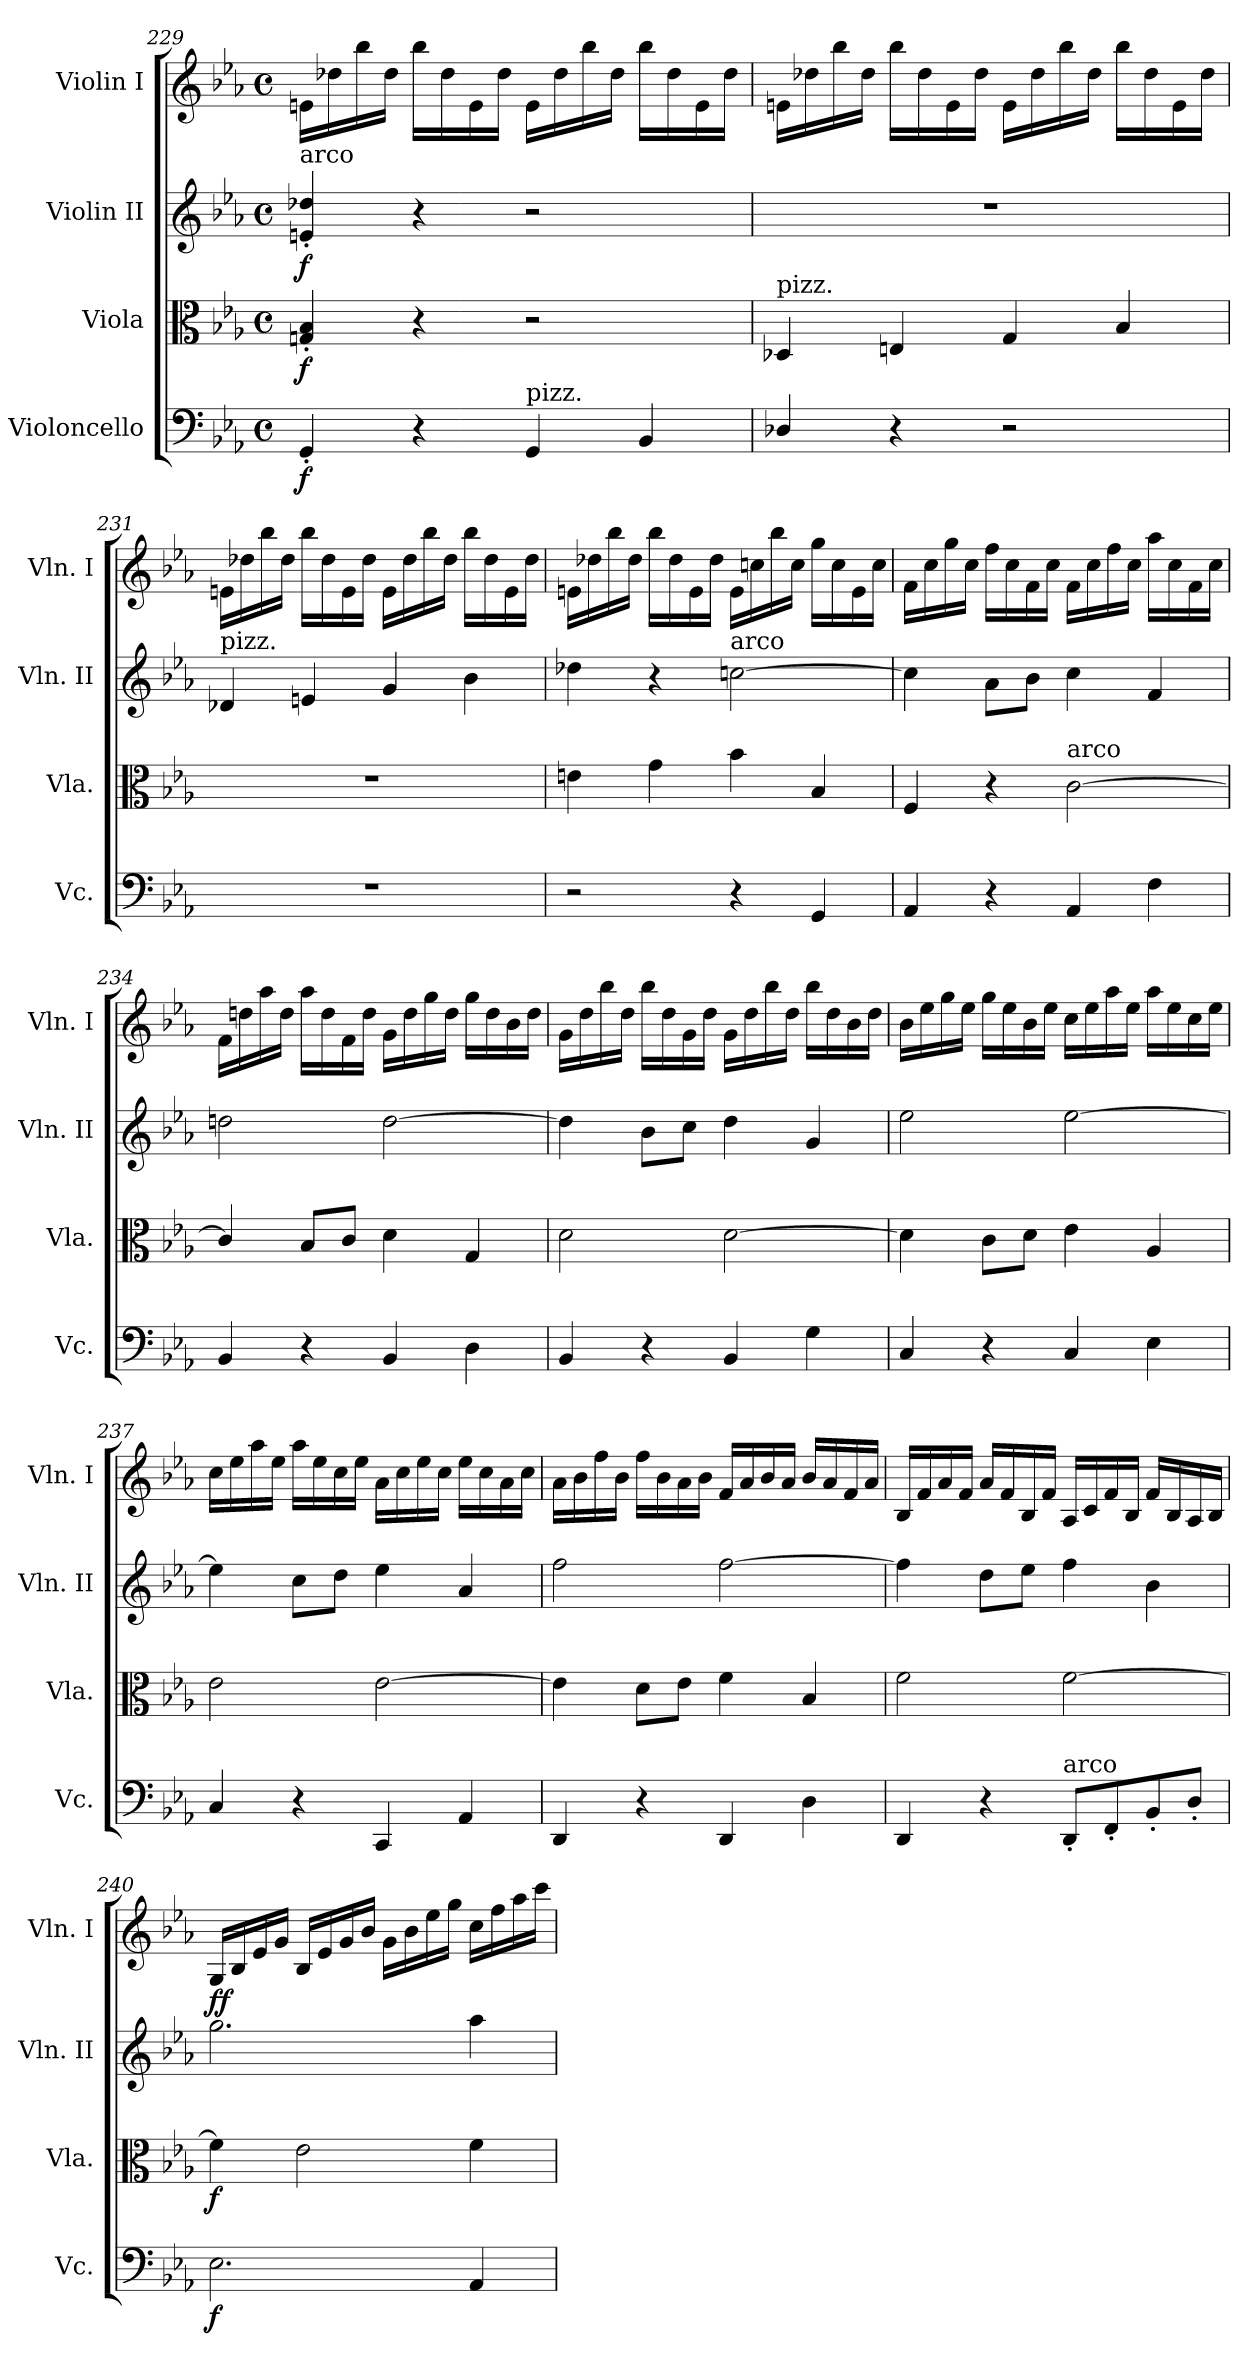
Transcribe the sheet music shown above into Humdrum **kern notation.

**kern	**dynam	**kern	**dynam	**kern	**dynam	**kern
*part4	*part4	*part3	*part3	*part2	*part2	*part1
*staff4	*staff4	*staff3	*staff3	*staff2	*staff2	*staff1
*I"Violoncello	*	*I"Viola	*	*I"Violin II	*	*I"Violin I
*I'Vc.	*	*I'Vla.	*	*I'Vln. II	*	*I'Vln. I
!!LO:LB:g=z
*clefF4	*	*clefC3	*	*clefG2	*	*clefG2
*k[b-e-a-]	*	*k[b-e-a-]	*	*k[b-e-a-]	*	*k[b-e-a-]
*E-:	*	*E-:	*	*E-:	*	*E-:
*M4/4	*	*M4/4	*	*M4/4	*	*M4/4
*met(c)	*	*met(c)	*	*met(c)	*	*met(c)
=229	=229	=229	=229	=229	=229	=229
!	!	!	!	!LO:TX:a:t=arco	!	!
!	!LO:DY:b	!	!LO:DY:b	!	!LO:DY:b	!
4GG'/	f	4Gn/' 4B-/'	f	4en/' 4dd-X/'	f	16en\LL
.	.	.	.	.	.	16dd-X\
.	.	.	.	.	.	16bb-\
.	.	.	.	.	.	16dd-\JJ
4r	.	4r	.	4r	.	16bb-\LL
.	.	.	.	.	.	16dd-\
.	.	.	.	.	.	16e\
.	.	.	.	.	.	16dd-\JJ
!LO:TX:a:t=pizz.	!	!	!	!	!	!
4GG/	.	2r	.	2r	.	16e\LL
.	.	.	.	.	.	16dd-\
.	.	.	.	.	.	16bb-\
.	.	.	.	.	.	16dd-\JJ
4BB-/	.	.	.	.	.	16bb-\LL
.	.	.	.	.	.	16dd-\
.	.	.	.	.	.	16e\
.	.	.	.	.	.	16dd-\JJ
=230	=230	=230	=230	=230	=230	=230
!	!	!LO:TX:a:t=pizz.	!	!	!	!
4D-X/	.	4D-X/	.	1r	.	16en\LL
.	.	.	.	.	.	16dd-X\
.	.	.	.	.	.	16bb-\
.	.	.	.	.	.	16dd-\JJ
4r	.	4En/	.	.	.	16bb-\LL
.	.	.	.	.	.	16dd-\
.	.	.	.	.	.	16e\
.	.	.	.	.	.	16dd-\JJ
2r	.	4G/	.	.	.	16e\LL
.	.	.	.	.	.	16dd-\
.	.	.	.	.	.	16bb-\
.	.	.	.	.	.	16dd-\JJ
.	.	4B-/	.	.	.	16bb-\LL
.	.	.	.	.	.	16dd-\
.	.	.	.	.	.	16e\
.	.	.	.	.	.	16dd-\JJ
=231	=231	=231	=231	=231	=231	=231
!	!	!	!	!LO:TX:a:t=pizz.	!	!
1r	.	1r	.	4d-X/	.	16en\LL
.	.	.	.	.	.	16dd-X\
.	.	.	.	.	.	16bb-\
.	.	.	.	.	.	16dd-\JJ
.	.	.	.	4en/	.	16bb-\LL
.	.	.	.	.	.	16dd-\
.	.	.	.	.	.	16e\
.	.	.	.	.	.	16dd-\JJ
.	.	.	.	4g/	.	16e\LL
.	.	.	.	.	.	16dd-\
.	.	.	.	.	.	16bb-\
.	.	.	.	.	.	16dd-\JJ
.	.	.	.	4b-\	.	16bb-\LL
.	.	.	.	.	.	16dd-\
.	.	.	.	.	.	16e\
.	.	.	.	.	.	16dd-\JJ
!!LO:LB:g=z
=232	=232	=232	=232	=232	=232	=232
2r	.	4en\	.	4dd-X\	.	16en\LL
.	.	.	.	.	.	16dd-X\
.	.	.	.	.	.	16bb-\
.	.	.	.	.	.	16dd-\JJ
.	.	4g\	.	4r	.	16bb-\LL
.	.	.	.	.	.	16dd-\
.	.	.	.	.	.	16e\
.	.	.	.	.	.	16dd-\JJ
!	!	!	!	!LO:TX:a:t=arco	!	!
4r	.	4b-\	.	[2ccn\	.	16e\LL
.	.	.	.	.	.	16ccn\
.	.	.	.	.	.	16bb-\
.	.	.	.	.	.	16cc\JJ
4GG/	.	4B-/	.	.	.	16gg\LL
.	.	.	.	.	.	16cc\
.	.	.	.	.	.	16e\
.	.	.	.	.	.	16cc\JJ
=233	=233	=233	=233	=233	=233	=233
4AA-/	.	4F/	.	4cc\]	.	16f\LL
.	.	.	.	.	.	16cc\
.	.	.	.	.	.	16gg\
.	.	.	.	.	.	16cc\JJ
4r	.	4r	.	8a-\L	.	16ff\LL
.	.	.	.	.	.	16cc\
.	.	.	.	8b-\J	.	16f\
.	.	.	.	.	.	16cc\JJ
!	!	!LO:TX:a:t=arco	!	!	!	!
4AA-/	.	[2c\	.	4cc\	.	16f\LL
.	.	.	.	.	.	16cc\
.	.	.	.	.	.	16ff\
.	.	.	.	.	.	16cc\JJ
4F\	.	.	.	4f/	.	16aa-\LL
.	.	.	.	.	.	16cc\
.	.	.	.	.	.	16f\
.	.	.	.	.	.	16cc\JJ
=234	=234	=234	=234	=234	=234	=234
4BB-/	.	4c/]	.	2ddn\	.	16f\LL
.	.	.	.	.	.	16ddn\
.	.	.	.	.	.	16aa-\
.	.	.	.	.	.	16dd\JJ
4r	.	8B-/L	.	.	.	16aa-\LL
.	.	.	.	.	.	16dd\
.	.	8c/J	.	.	.	16f\
.	.	.	.	.	.	16dd\JJ
4BB-/	.	4d\	.	[2dd\	.	16g\LL
.	.	.	.	.	.	16dd\
.	.	.	.	.	.	16gg\
.	.	.	.	.	.	16dd\JJ
4D\	.	4G/	.	.	.	16gg\LL
.	.	.	.	.	.	16dd\
.	.	.	.	.	.	16b-\
.	.	.	.	.	.	16dd\JJ
!!LO:PB:g=z
=235	=235	=235	=235	=235	=235	=235
4BB-/	.	2d\	.	4dd\]	.	16g\LL
.	.	.	.	.	.	16dd\
.	.	.	.	.	.	16bb-\
.	.	.	.	.	.	16dd\JJ
4r	.	.	.	8b-\L	.	16bb-\LL
.	.	.	.	.	.	16dd\
.	.	.	.	8cc\J	.	16g\
.	.	.	.	.	.	16dd\JJ
4BB-/	.	[2d\	.	4dd\	.	16g\LL
.	.	.	.	.	.	16dd\
.	.	.	.	.	.	16bb-\
.	.	.	.	.	.	16dd\JJ
4G\	.	.	.	4g/	.	16bb-\LL
.	.	.	.	.	.	16dd\
.	.	.	.	.	.	16b-\
.	.	.	.	.	.	16dd\JJ
=236	=236	=236	=236	=236	=236	=236
4C/	.	4d\]	.	2ee-\	.	16b-\LL
.	.	.	.	.	.	16ee-\
.	.	.	.	.	.	16gg\
.	.	.	.	.	.	16ee-\JJ
4r	.	8c\L	.	.	.	16gg\LL
.	.	.	.	.	.	16ee-\
.	.	8d\J	.	.	.	16b-\
.	.	.	.	.	.	16ee-\JJ
4C/	.	4e-\	.	[2ee-\	.	16cc\LL
.	.	.	.	.	.	16ee-\
.	.	.	.	.	.	16aa-\
.	.	.	.	.	.	16ee-\JJ
4E-\	.	4A-/	.	.	.	16aa-\LL
.	.	.	.	.	.	16ee-\
.	.	.	.	.	.	16cc\
.	.	.	.	.	.	16ee-\JJ
=237	=237	=237	=237	=237	=237	=237
4C/	.	2e-\	.	4ee-\]	.	16cc\LL
.	.	.	.	.	.	16ee-\
.	.	.	.	.	.	16aa-\
.	.	.	.	.	.	16ee-\JJ
4r	.	.	.	8cc\L	.	16aa-\LL
.	.	.	.	.	.	16ee-\
.	.	.	.	8dd\J	.	16cc\
.	.	.	.	.	.	16ee-\JJ
4CC/	.	[2e-\	.	4ee-\	.	16a-\LL
.	.	.	.	.	.	16cc\
.	.	.	.	.	.	16ee-\
.	.	.	.	.	.	16cc\JJ
4AA-/	.	.	.	4a-/	.	16ee-\LL
.	.	.	.	.	.	16cc\
.	.	.	.	.	.	16a-\
.	.	.	.	.	.	16cc\JJ
!!LO:LB:g=z
=238	=238	=238	=238	=238	=238	=238
4DD/	.	4e-\]	.	2ff\	.	16a-\LL
.	.	.	.	.	.	16b-\
.	.	.	.	.	.	16ff\
.	.	.	.	.	.	16b-\JJ
4r	.	8d\L	.	.	.	16ff\LL
.	.	.	.	.	.	16b-\
.	.	8e-\J	.	.	.	16a-\
.	.	.	.	.	.	16b-\JJ
4DD/	.	4f\	.	[2ff\	.	16f/LL
.	.	.	.	.	.	16a-/
.	.	.	.	.	.	16b-/
.	.	.	.	.	.	16a-/JJ
4D\	.	4B-/	.	.	.	16b-/LL
.	.	.	.	.	.	16a-/
.	.	.	.	.	.	16f/
.	.	.	.	.	.	16a-/JJ
=239	=239	=239	=239	=239	=239	=239
4DD/	.	2f\	.	4ff\]	.	16B-/LL
.	.	.	.	.	.	16f/
.	.	.	.	.	.	16a-/
.	.	.	.	.	.	16f/JJ
4r	.	.	.	8dd\L	.	16a-/LL
.	.	.	.	.	.	16f/
.	.	.	.	8ee-\J	.	16B-/
.	.	.	.	.	.	16f/JJ
!LO:TX:a:t=arco	!	!	!	!	!	!
8DD'/L	.	[2f\	.	4ff\	.	16A-/LL
.	.	.	.	.	.	16c/
8FF'/	.	.	.	.	.	16f/
.	.	.	.	.	.	16B-/JJ
8BB-'/	.	.	.	4b-\	.	16f/LL
.	.	.	.	.	.	16B-/
8D'/J	.	.	.	.	.	16A-/
.	.	.	.	.	.	16B-/JJ
=240	=240	=240	=240	=240	=240	=240
!	!LO:DY:b	!	!LO:DY:b	!	!LO:DY:b	!
!	!	!	!	!	!LO:DY:n=1:a	!
2.E-\	f	4f\]	f	2.gg\	f f	16G/LL
.	.	.	.	.	.	16B-/
.	.	.	.	.	.	16e-/
.	.	.	.	.	.	16g/JJ
.	.	2e-\	.	.	.	16B-/LL
.	.	.	.	.	.	16e-/
.	.	.	.	.	.	16g/
.	.	.	.	.	.	16b-/JJ
.	.	.	.	.	.	16g\LL
.	.	.	.	.	.	16b-\
.	.	.	.	.	.	16ee-\
.	.	.	.	.	.	16gg\JJ
4AA-/	.	4f\	.	4aa-\	.	16cc\LL
.	.	.	.	.	.	16ff\
.	.	.	.	.	.	16aa-\
.	.	.	.	.	.	16ccc\JJ
=	=	=	=	=	=	=
*-	*-	*-	*-	*-	*-	*-
